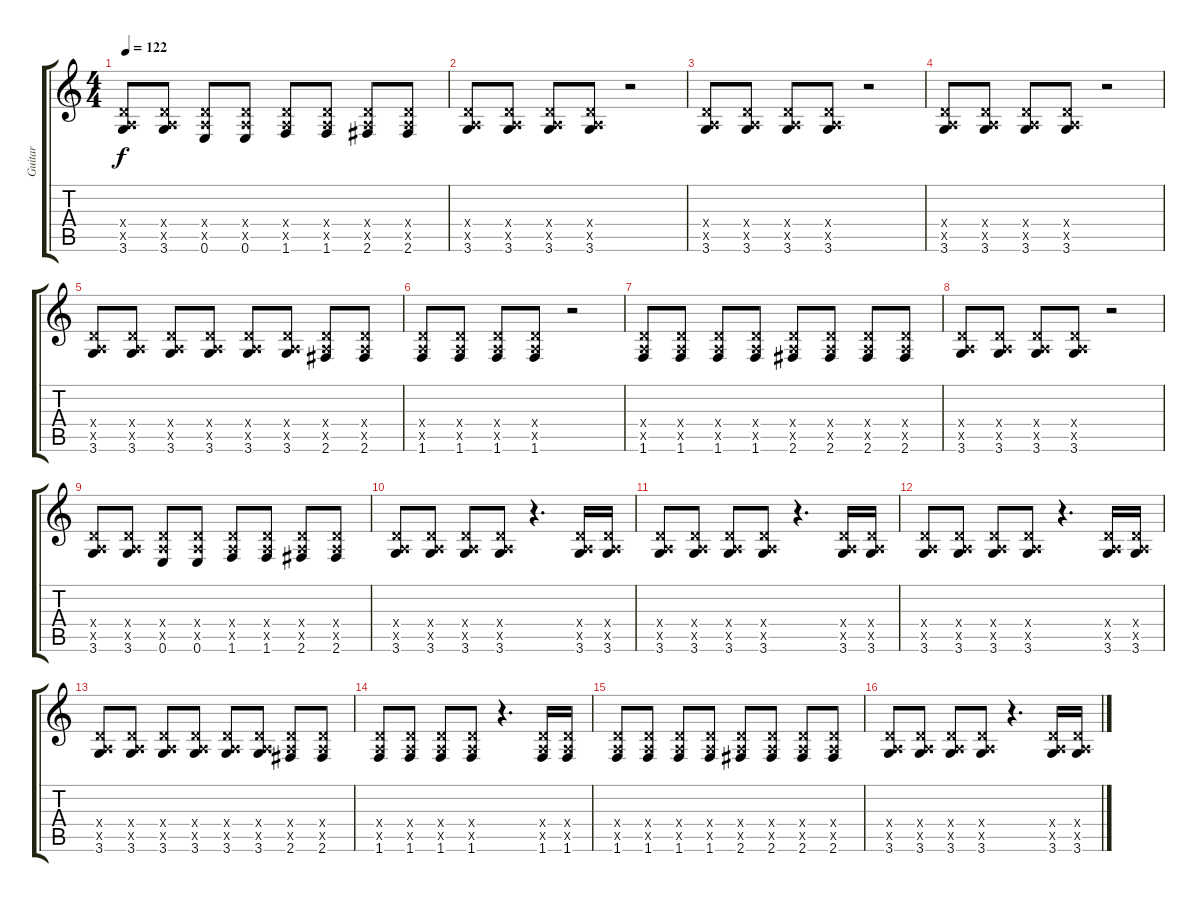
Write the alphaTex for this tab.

\track ("Guitar" "Guitar") {instrument distortionguitar}
\staff {score tabs}
\tuning (E4 B3 G3 D3 A2 E2) {hide}
\ts (4 4)
\tempo 122
\clef g2
\ks c
(0.4{x} 0.5{x} 3.6).8{dy f} (0.4{x} 0.5{x} 3.6).8 (0.4{x} 0.5{x} 0.6).8 (0.4{x} 0.5{x} 0.6).8 (0.4{x} 0.5{x} 1.6).8 (0.4{x} 0.5{x} 1.6).8 (0.4{x} 0.5{x} 2.6).8 (0.4{x} 0.5{x} 2.6).8 |
(0.4{x} 0.5{x} 3.6).8 (0.4{x} 0.5{x} 3.6).8 (0.4{x} 0.5{x} 3.6).8 (0.4{x} 0.5{x} 3.6).8 r.2 |
(0.4{x} 0.5{x} 3.6).8 (0.4{x} 0.5{x} 3.6).8 (0.4{x} 0.5{x} 3.6).8 (0.4{x} 0.5{x} 3.6).8 r.2 |
(0.4{x} 0.5{x} 3.6).8 (0.4{x} 0.5{x} 3.6).8 (0.4{x} 0.5{x} 3.6).8 (0.4{x} 0.5{x} 3.6).8 r.2 |
(0.4{x} 0.5{x} 3.6).8 (0.4{x} 0.5{x} 3.6).8 (0.4{x} 0.5{x} 3.6).8 (0.4{x} 0.5{x} 3.6).8 (0.4{x} 0.5{x} 3.6).8 (0.4{x} 0.5{x} 3.6).8 (0.4{x} 0.5{x} 2.6).8 (0.4{x} 0.5{x} 2.6).8 |
(0.4{x} 0.5{x} 1.6).8 (0.4{x} 0.5{x} 1.6).8 (0.4{x} 0.5{x} 1.6).8 (0.4{x} 0.5{x} 1.6).8 r.2 |
(0.4{x} 0.5{x} 1.6).8 (0.4{x} 0.5{x} 1.6).8 (0.4{x} 0.5{x} 1.6).8 (0.4{x} 0.5{x} 1.6).8 (0.4{x} 0.5{x} 2.6).8 (0.4{x} 0.5{x} 2.6).8 (0.4{x} 0.5{x} 2.6).8 (0.4{x} 0.5{x} 2.6).8 |
(0.4{x} 0.5{x} 3.6).8 (0.4{x} 0.5{x} 3.6).8 (0.4{x} 0.5{x} 3.6).8 (0.4{x} 0.5{x} 3.6).8 r.2 |
(0.4{x} 0.5{x} 3.6).8 (0.4{x} 0.5{x} 3.6).8 (0.4{x} 0.5{x} 0.6).8 (0.4{x} 0.5{x} 0.6).8 (0.4{x} 0.5{x} 1.6).8 (0.4{x} 0.5{x} 1.6).8 (0.4{x} 0.5{x} 2.6).8 (0.4{x} 0.5{x} 2.6).8 |
(0.4{x} 0.5{x} 3.6).8 (0.4{x} 0.5{x} 3.6).8 (0.4{x} 0.5{x} 3.6).8 (0.4{x} 0.5{x} 3.6).8 r.4{d} (0.4{x} 0.5{x} 3.6).16 (0.4{x} 0.5{x} 3.6).16 |
(0.4{x} 0.5{x} 3.6).8 (0.4{x} 0.5{x} 3.6).8 (0.4{x} 0.5{x} 3.6).8 (0.4{x} 0.5{x} 3.6).8 r.4{d} (0.4{x} 0.5{x} 3.6).16 (0.4{x} 0.5{x} 3.6).16 |
(0.4{x} 0.5{x} 3.6).8 (0.4{x} 0.5{x} 3.6).8 (0.4{x} 0.5{x} 3.6).8 (0.4{x} 0.5{x} 3.6).8 r.4{d} (0.4{x} 0.5{x} 3.6).16 (0.4{x} 0.5{x} 3.6).16 |
(0.4{x} 0.5{x} 3.6).8 (0.4{x} 0.5{x} 3.6).8 (0.4{x} 0.5{x} 3.6).8 (0.4{x} 0.5{x} 3.6).8 (0.4{x} 0.5{x} 3.6).8 (0.4{x} 0.5{x} 3.6).8 (0.4{x} 0.5{x} 2.6).8 (0.4{x} 0.5{x} 2.6).8 |
(0.4{x} 0.5{x} 1.6).8 (0.4{x} 0.5{x} 1.6).8 (0.4{x} 0.5{x} 1.6).8 (0.4{x} 0.5{x} 1.6).8 r.4{d} (0.4{x} 0.5{x} 1.6).16 (0.4{x} 0.5{x} 1.6).16 |
(0.4{x} 0.5{x} 1.6).8 (0.4{x} 0.5{x} 1.6).8 (0.4{x} 0.5{x} 1.6).8 (0.4{x} 0.5{x} 1.6).8 (0.4{x} 0.5{x} 2.6).8 (0.4{x} 0.5{x} 2.6).8 (0.4{x} 0.5{x} 2.6).8 (0.4{x} 0.5{x} 2.6).8 |
(0.4{x} 0.5{x} 3.6).8 (0.4{x} 0.5{x} 3.6).8 (0.4{x} 0.5{x} 3.6).8 (0.4{x} 0.5{x} 3.6).8 r.4{d} (0.4{x} 0.5{x} 3.6).16 (0.4{x} 0.5{x} 3.6).16
